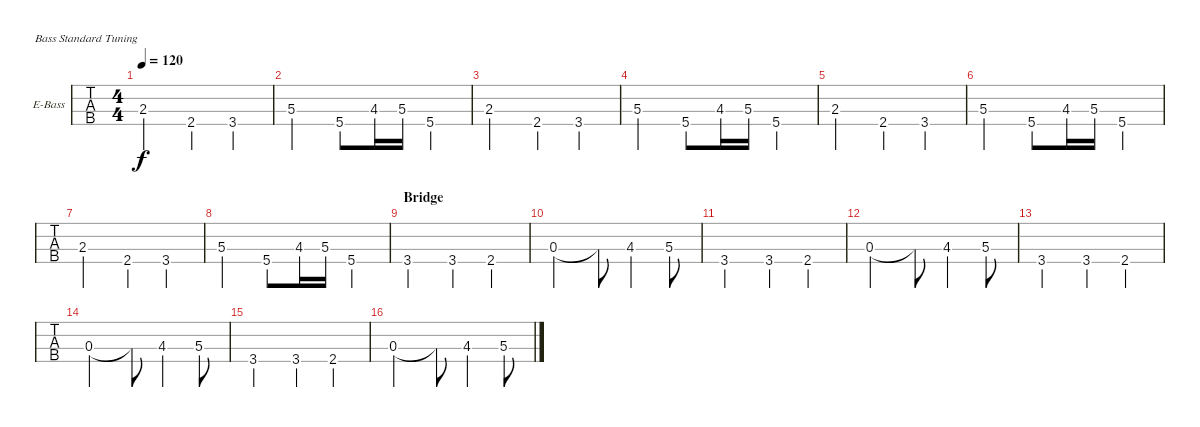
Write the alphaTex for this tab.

\defaultSystemsLayout 4
\bracketExtendMode groupsimilarinstruments
\firstSystemTrackNameOrientation horizontal
\otherSystemsTrackNameOrientation horizontal
\track ("Bass" "E-Bass") {instrument electricbassfinger}
\staff {tabs}
\tuning (G2 D2 A1 E1)
\ts (4 4)
\tempo 120
\clef f4
\ks c
2.3.2{dy f} 2.4.4 3.4.4 |
5.3.2 5.4.8 4.3.16 5.3.16 5.4.4 |
2.3.2 2.4.4 3.4.4 |
5.3.2 5.4.8 4.3.16 5.3.16 5.4.4 |
2.3.2 2.4.4 3.4.4 |
5.3.2 5.4.8 4.3.16 5.3.16 5.4.4 |
2.3.2 2.4.4 3.4.4 |
5.3.2 5.4.8 4.3.16 5.3.16 5.4.4 |
\section ("" "Bridge")
3.4.2 3.4.4 2.4.4 |
0.3.2 0.3{t}.8 4.3.4 5.3.8 |
3.4.2 3.4.4 2.4.4 |
0.3.2 0.3{t}.8 4.3.4 5.3.8 |
\scale
0.333333 3.4.2 3.4.4 2.4.4 |
\scale
0.333333 0.3.2 0.3{t}.8 4.3.4 5.3.8 |
\scale
0.333333 3.4.2 3.4.4 2.4.4 |
0.3.2 0.3{t}.8 4.3.4 5.3.8
